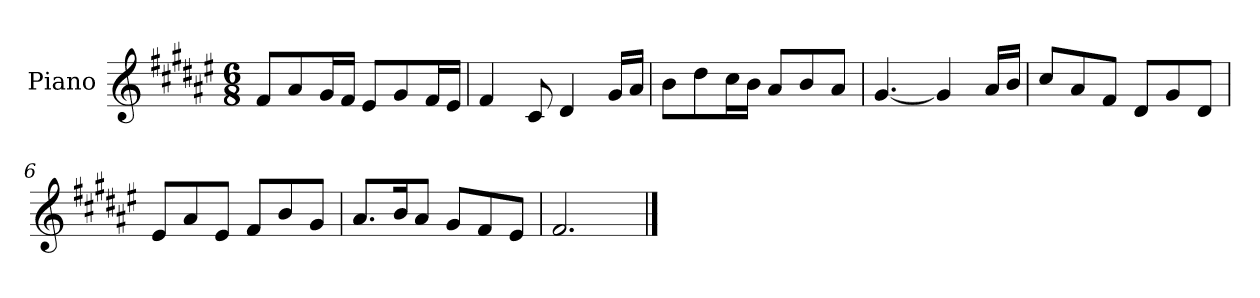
**kern
*part1
*staff1
*I"Piano
*I'Pno
*clefG2
*k[f#c#g#d#a#e#]
*F#:
*M6/8
=1
8f#/L
8a#/
16g#/L
16f#/JJ
8e#/L
8g#/
16f#/L
16e#/JJ
=2
4f#/
8c#/
4d#/
16g#/LL
16a#/JJ
=3
8b\L
8dd#\
16cc#\L
16b\JJ
8a#/L
8b/
8a#/J
=4
[4.g#/
4g#/]
16a#/LL
16b/JJ
=5
8cc#/L
8a#/
8f#/J
8d#/L
8g#/
8d#/J
=6
8e#/L
8a#/
8e#/J
8f#/L
8b/
8g#/J
=7
8.a#/L
16b/K
8a#/J
8g#/L
8f#/
8e#/J
=8
2.f#/
==
*-
